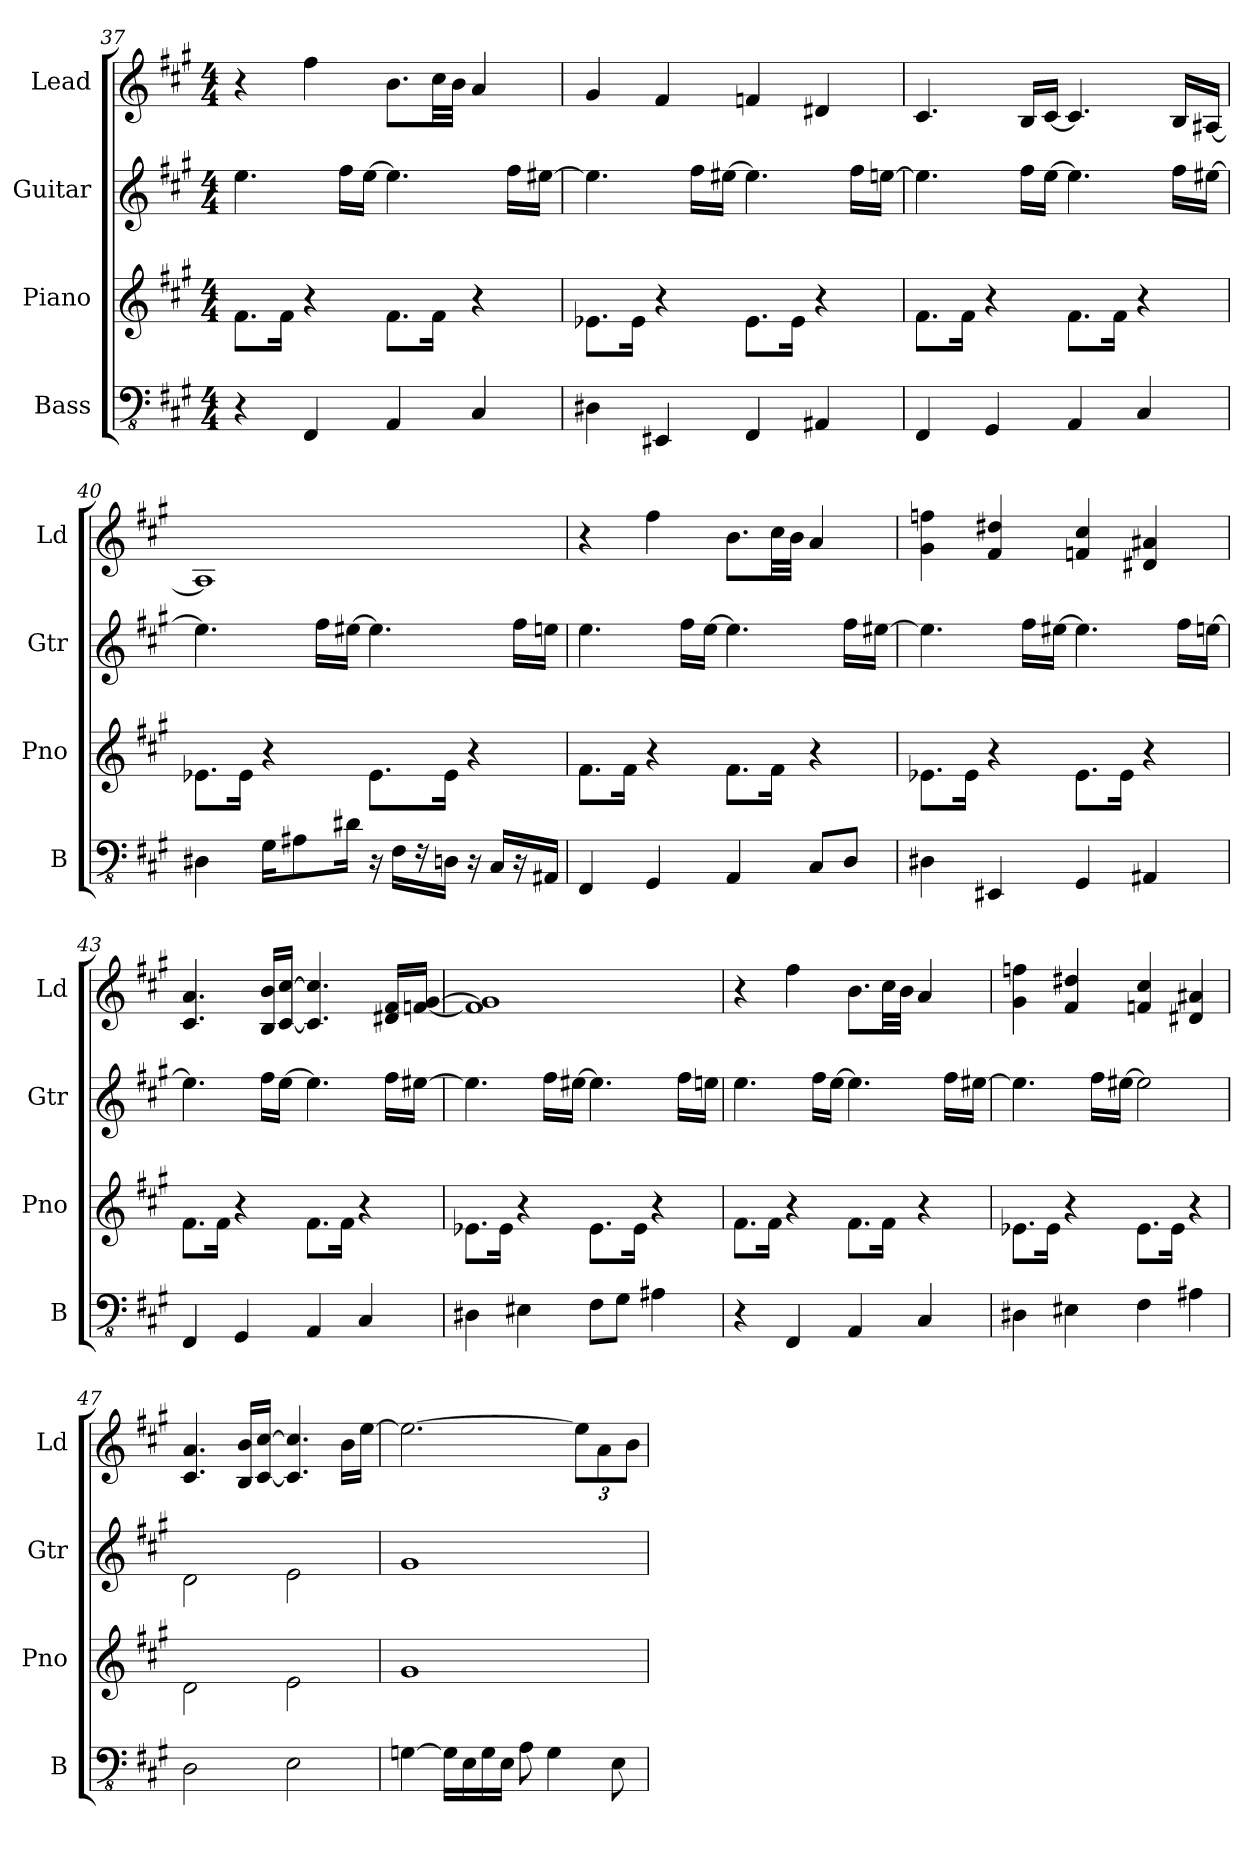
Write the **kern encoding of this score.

**kern	**kern	**kern	**kern
*part4	*part3	*part2	*part1
*staff4	*staff3	*staff2	*staff1
*I"Bass	*I"Piano	*I"Guitar	*I"Lead
*I'B	*I'Pno	*I'Gtr	*I'Ld
!!LO:PB:g=z
*clefFv4	*clefG2	*clefG2	*clefG2
*k[f#c#g#]	*k[f#c#g#]	*k[f#c#g#]	*k[f#c#g#]
*A:	*A:	*A:	*A:
*M4/4	*M4/4	*M4/4	*M4/4
=37	=37	=37	=37
4r	8.f#\L	4.ee\	4r
.	16f#\Jk	.	.
4FFF#/	4r	.	4ff#\
.	.	16ff#\LL	.
.	.	[16ee\JJ	.
4AAA/	8.f#\L	4.ee\]	8.b\L
.	16f#\Jk	.	32cc#\LL
.	.	.	32b\JJJ
4CC#/	4r	.	4a/
.	.	16ff#\LL	.
.	.	[16ee#X\JJ	.
=38	=38	=38	=38
4DD#X\	8.e-X\L	4.ee#\]	4g#/
.	16e-\Jk	.	.
4EEE#X/	4r	.	4f#/
.	.	16ff#\LL	.
.	.	[16ee#X\JJ	.
4FFF#/	8.e-\L	4.ee#\]	4fn/
.	16e-\Jk	.	.
4AAA#X/	4r	.	4d#X/
.	.	16ff#\LL	.
.	.	[16een\JJ	.
=39	=39	=39	=39
4FFF#/	8.f#\L	4.ee\]	4.c#/
.	16f#\Jk	.	.
4GGG#/	4r	.	.
.	.	16ff#\LL	16B/LL
.	.	[16ee\JJ	[16c#/JJ
4AAA/	8.f#\L	4.ee\]	4.c#/]
.	16f#\Jk	.	.
4CC#/	4r	.	.
.	.	16ff#\LL	16B/LL
.	.	[16ee#X\JJ	[16A#X/JJ
!!LO:LB:g=z
=40	=40	=40	=40
4DD#X\	8.e-X\L	4.ee#\]	1A#]
.	16e-\Jk	.	.
16GG#\KL	4r	.	.
8AA#X\	.	.	.
.	.	16ff#\LL	.
16D#X\Jk	.	[16ee#X\JJ	.
16r	8.e-\L	4.ee#\]	.
16FF#\LL	.	.	.
16r	.	.	.
16DDn\JJ	16e-\Jk	.	.
16r	4r	.	.
16CC#/LL	.	.	.
16r	.	16ff#\LL	.
16AAA#X/JJ	.	16een\JJ	.
!!LO:LB:g=z
=41	=41	=41	=41
4FFF#/	8.f#\L	4.ee\	4r
.	16f#\Jk	.	.
4GGG#/	4r	.	4ff#\
.	.	16ff#\LL	.
.	.	[16ee\JJ	.
4AAA/	8.f#\L	4.ee\]	8.b\L
.	16f#\Jk	.	32cc#\LL
.	.	.	32b\JJJ
8CC#/L	4r	.	4a/
8DD/J	.	16ff#\LL	.
.	.	[16ee#X\JJ	.
=42	=42	=42	=42
4DD#X\	8.e-X\L	4.ee#\]	4g#\ 4ffn\
.	16e-\Jk	.	.
4EEE#X/	4r	.	4f#/ 4dd#X/
.	.	16ff#\LL	.
.	.	[16ee#X\JJ	.
4GGG#/	8.e-\L	4.ee#\]	4fn/ 4cc#/
.	16e-\Jk	.	.
4AAA#X/	4r	.	4d#X/ 4a#X/
.	.	16ff#\LL	.
.	.	[16een\JJ	.
=43	=43	=43	=43
4FFF#/	8.f#\L	4.ee\]	4.c#/ 4.a/
.	16f#\Jk	.	.
4GGG#/	4r	.	.
.	.	16ff#\LL	16B/ 16b/LL
.	.	[16ee\JJ	[16c#/ [16cc#/JJ
4AAA/	8.f#\L	4.ee\]	4.c#/] 4.cc#/]
.	16f#\Jk	.	.
4CC#/	4r	.	.
.	.	16ff#\LL	16d#X/ 16f#/LL
.	.	[16ee#X\JJ	[16fn/ [16g#/JJ
!!LO:PB:g=z
=44	=44	=44	=44
4DD#X\	8.e-X\L	4.ee#\]	1f] 1g#]
.	16e-\Jk	.	.
4EE#X\	4r	.	.
.	.	16ff#\LL	.
.	.	[16ee#X\JJ	.
8FF#\L	8.e-\L	4.ee#\]	.
8GG#\J	.	.	.
.	16e-\Jk	.	.
4AA#X\	4r	.	.
.	.	16ff#\LL	.
.	.	16een\JJ	.
!!LO:PB:g=z
=45	=45	=45	=45
4r	8.f#\L	4.ee\	4r
.	16f#\Jk	.	.
4FFF#/	4r	.	4ff#\
.	.	16ff#\LL	.
.	.	[16ee\JJ	.
4AAA/	8.f#\L	4.ee\]	8.b\L
.	16f#\Jk	.	32cc#\LL
.	.	.	32b\JJJ
4CC#/	4r	.	4a/
.	.	16ff#\LL	.
.	.	[16ee#X\JJ	.
=46	=46	=46	=46
4DD#X\	8.e-X\L	4.ee#\]	4g#\ 4ffn\
.	16e-\Jk	.	.
4EE#X\	4r	.	4f#/ 4dd#X/
.	.	16ff#\LL	.
.	.	[16ee#X\JJ	.
4FF#\	8.e-\L	2ee#\]	4fn/ 4cc#/
.	16e-\Jk	.	.
4AA#X\	4r	.	4d#X/ 4a#X/
=47	=47	=47	=47
2DD\	2d\	2d\	4.c#/ 4.a/
.	.	.	16B/ 16b/LL
.	.	.	[16c#/ [16cc#/JJ
2EE\	2e\	2e\	4.c#/] 4.cc#/]
.	.	.	16b\LL
.	.	.	[16ee\JJ
!!LO:LB:g=z
=48	=48	=48	=48
[4GGn\	1g#	1g#	2.ee\_
16GG\LL]	.	.	.
16EE\	.	.	.
16GG\	.	.	.
16EE\JJ	.	.	.
8AA\	.	.	.
4GG\	.	.	.
*	*	*	*Xbrackettup
.	.	.	12ee\L]
.	.	.	12a\
8EE\	.	.	.
.	.	.	12b\J
=	=	=	=
*-	*-	*-	*-
